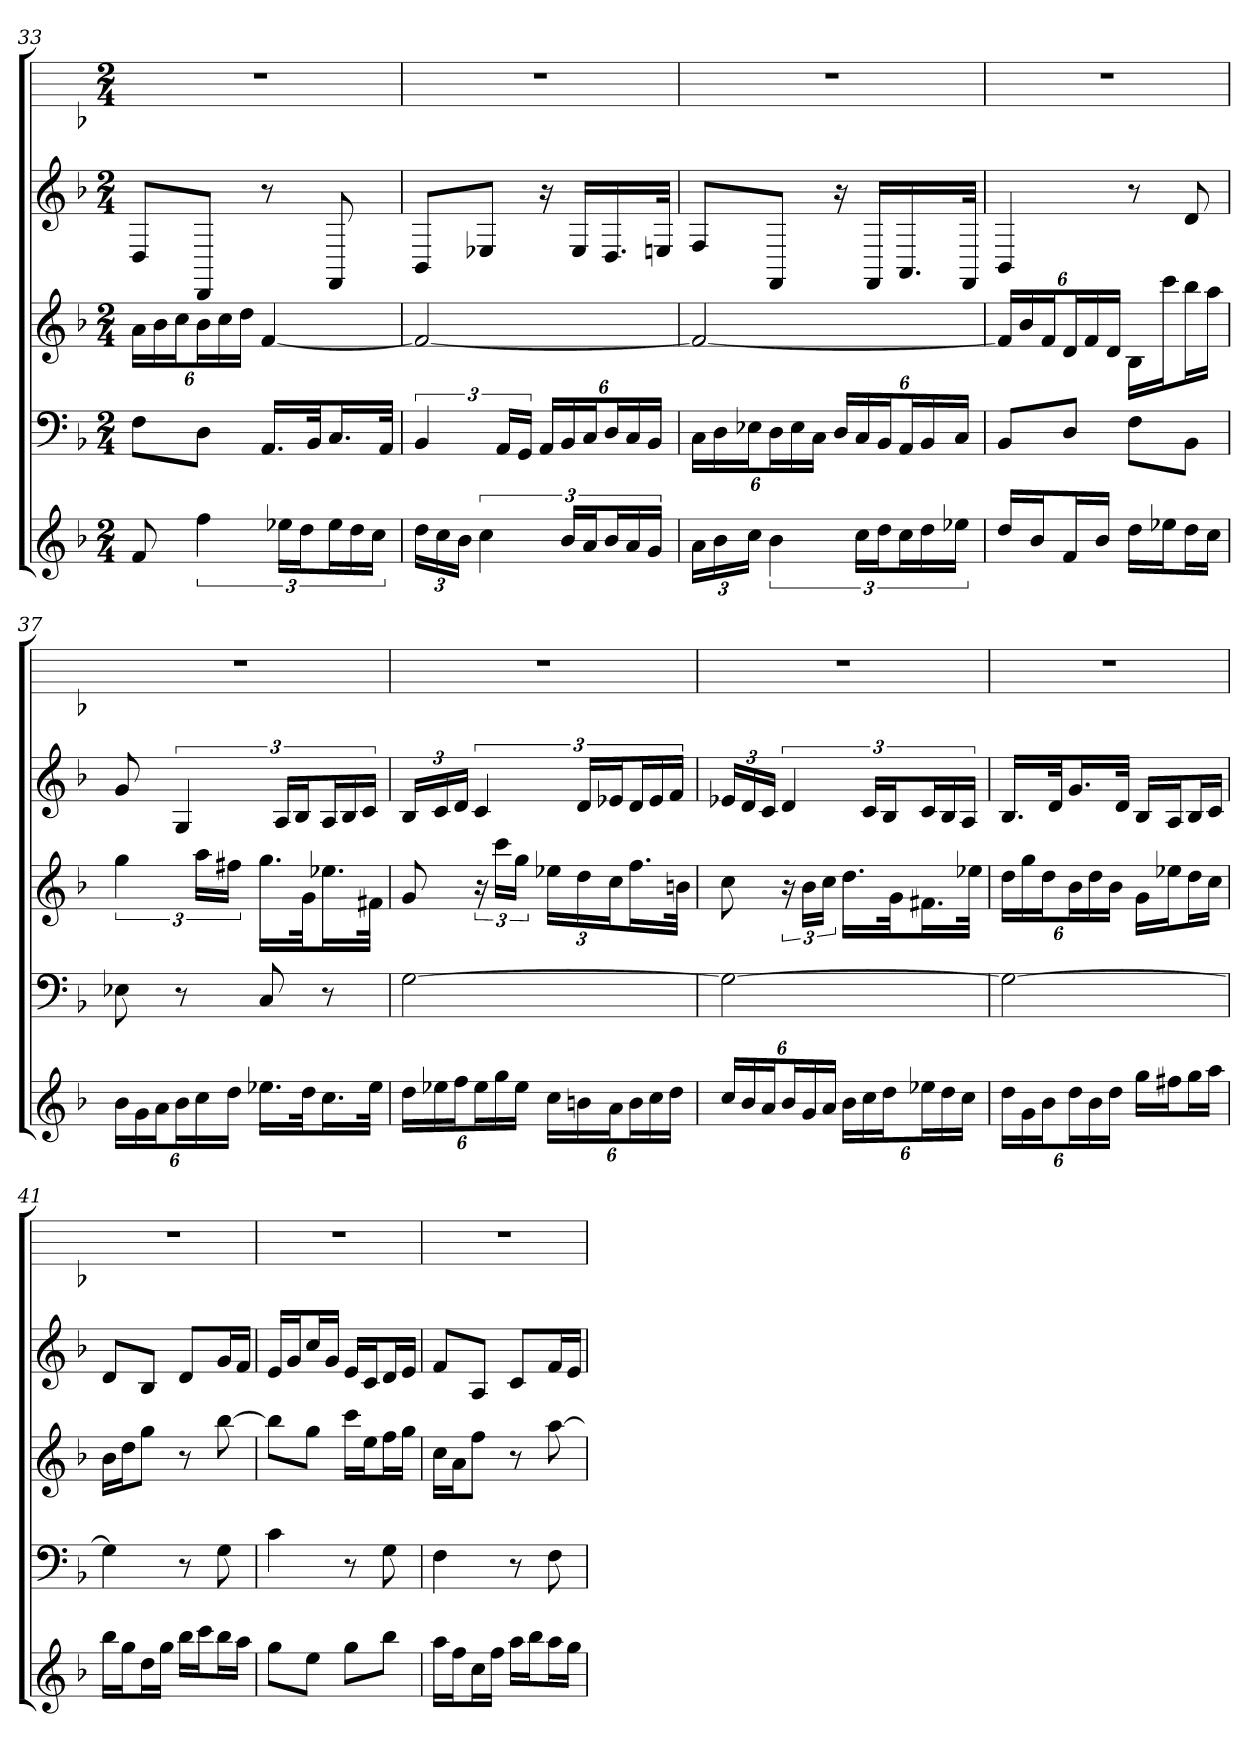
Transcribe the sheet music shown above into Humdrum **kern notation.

**kern	**kern	**kern	**kern	**kern
*part5	*part4	*part3	*part2	*part1
*staff5	*staff4	*staff3	*staff2	*staff1
*k[b-]	*k[b-]	*k[b-]	*k[b-]	*k[b-]
*d:	*d:	*d:	*d:	*d:
*M2/4	*M2/4	*M2/4	*M2/4	*M2/4
=33	=33	=33	=33	=33
8f	8FL	24aLL	8DL	2r
.	.	24b-	.	.
.	.	24ccJ	.	.
6ff	8DJ	24b-L	8DDJ	.
.	.	24cc	.	.
.	.	24ddJJ	.	.
.	16.AALL	[4f	8r	.
24ee-XLL	.	.	.	.
24ddJ	.	.	.	.
.	32BB-Jk	.	.	.
24ee-L	16.CL	.	8FF	.
24dd	.	.	.	.
24ccJJ	.	.	.	.
.	32AAJJk	.	.	.
=34	=34	=34	=34	=34
24ddLL	6BB-	2f_	8BB-L	2r
24cc	.	.	.	.
24b-JJ	.	.	.	.
6cc	.	.	8E-XJ	.
.	24AALL	.	.	.
.	24GGJJ	.	.	.
.	24AALL	.	16r	.
24b-LL	24BB-	.	.	.
.	.	.	16E-LL	.
24aJ	24CJ	.	.	.
24b-L	24DL	.	16.D	.
24a	24C	.	.	.
24gJJ	24BB-JJ	.	.	.
.	.	.	32EnJJk	.
=35	=35	=35	=35	=35
24aLL	24CLL	2f_	8FL	2r
24b-	24D	.	.	.
24ccJJ	24E-XJ	.	.	.
6b-	24DL	.	8FFJ	.
.	24E-	.	.	.
.	24CJJ	.	.	.
.	24DLL	.	16r	.
24ccLL	24C	.	.	.
.	.	.	16FFLL	.
24ddJ	24BB-J	.	.	.
24ccL	24AAL	.	16.AA	.
24dd	24BB-	.	.	.
24ee-XJJ	24CJJ	.	.	.
.	.	.	32FFJJk	.
=36	=36	=36	=36	=36
16ddLL	8BB-L	24fLL]	4BB-	2r
.	.	24b-	.	.
16b-J	.	.	.	.
.	.	24fJ	.	.
16fL	8DJ	24dL	.	.
.	.	24f	.	.
16b-JJ	.	.	.	.
.	.	24dJJ	.	.
16ddLL	8FL	16B-LL	8r	.
16ee-XJ	.	16cccJ	.	.
16ddL	8BB-J	16bb-L	8d	.
16ccJJ	.	16aaJJ	.	.
=37	=37	=37	=37	=37
24b-LL	8E-X	6gg	8g	2r
24g	.	.	.	.
24aJ	.	.	.	.
24b-L	8r	.	6G	.
24cc	.	24aaLL	.	.
24ddJJ	.	24ff#XJJ	.	.
16.ee-XLL	8C	16.ggLL	.	.
.	.	.	24ALL	.
.	.	.	24B-J	.
32ddJk	.	32gJk	.	.
16.ccL	8r	16.ee-XL	24AL	.
.	.	.	24B-	.
.	.	.	24cJJ	.
32ee-JJk	.	32f#XJJk	.	.
=38	=38	=38	=38	=38
24ddLL	[2G	8g	24B-LL	2r
24ee-X	.	.	24c	.
24ffJ	.	.	24dJJ	.
24ee-L	.	24r	6c	.
24gg	.	24cccLL	.	.
24ee-JJ	.	24ggJJ	.	.
24ccLL	.	24ee-XLL	.	.
24bn	.	24dd	24dLL	.
24aJ	.	24ccJ	24e-XJ	.
24bL	.	16.ffL	24dL	.
24cc	.	.	24e-	.
24ddJJ	.	.	24fJJ	.
.	.	32bnJJk	.	.
=39	=39	=39	=39	=39
24ccLL	2G_	8cc	24e-XLL	2r
24b-	.	.	24d	.
24aJ	.	.	24cJJ	.
24b-L	.	24r	6d	.
24g	.	24b-LL	.	.
24aJJ	.	24ccJJ	.	.
24b-LL	.	16.ddLL	.	.
24cc	.	.	24cLL	.
24ddJ	.	.	24B-J	.
.	.	32gJk	.	.
24ee-XL	.	16.f#XL	24cL	.
24dd	.	.	24B-	.
24ccJJ	.	.	24AJJ	.
.	.	32ee-XJJk	.	.
=40	=40	=40	=40	=40
24ddLL	2G_	24ddLL	16.B-LL	2r
24g	.	24gg	.	.
24b-J	.	24ddJ	.	.
.	.	.	32dJk	.
24ddL	.	24b-L	16.gL	.
24b-	.	24dd	.	.
24ddJJ	.	24b-JJ	.	.
.	.	.	32dJJk	.
16ggLL	.	16gLL	16B-LL	.
16ff#XJ	.	16ee-XJ	16AJ	.
16ggL	.	16ddL	16B-L	.
16aaJJ	.	16ccJJ	16cJJ	.
=41	=41	=41	=41	=41
16bb-LL	4G]	16b-LL	8dL	2r
16ggJ	.	16ddJ	.	.
16ddL	.	8ggJ	8B-J	.
16ggJJ	.	.	.	.
16bb-LL	8r	8r	8dL	.
16cccJ	.	.	.	.
16bb-L	8G	[8bb-	16gL	.
16aaJJ	.	.	16fJJ	.
=42	=42	=42	=42	=42
8ggL	4c	8bb-L]	16eLL	2r
.	.	.	16gJ	.
8eeJ	.	8ggJ	16ccL	.
.	.	.	16gJJ	.
8ggL	8r	16cccLL	16eLL	.
.	.	16eeJ	16cJ	.
8bb-J	8G	16ffL	16dL	.
.	.	16ggJJ	16eJJ	.
=43	=43	=43	=43	=43
16aaLL	4F	16ccLL	8fL	2r
16ffJ	.	16aJ	.	.
16ccL	.	8ffJ	8AJ	.
16ffJJ	.	.	.	.
16aaLL	8r	8r	8cL	.
16bb-J	.	.	.	.
16aaL	8F	[8aa	16fL	.
16ggJJ	.	.	16eJJ	.
=	=	=	=	=
*-	*-	*-	*-	*-
